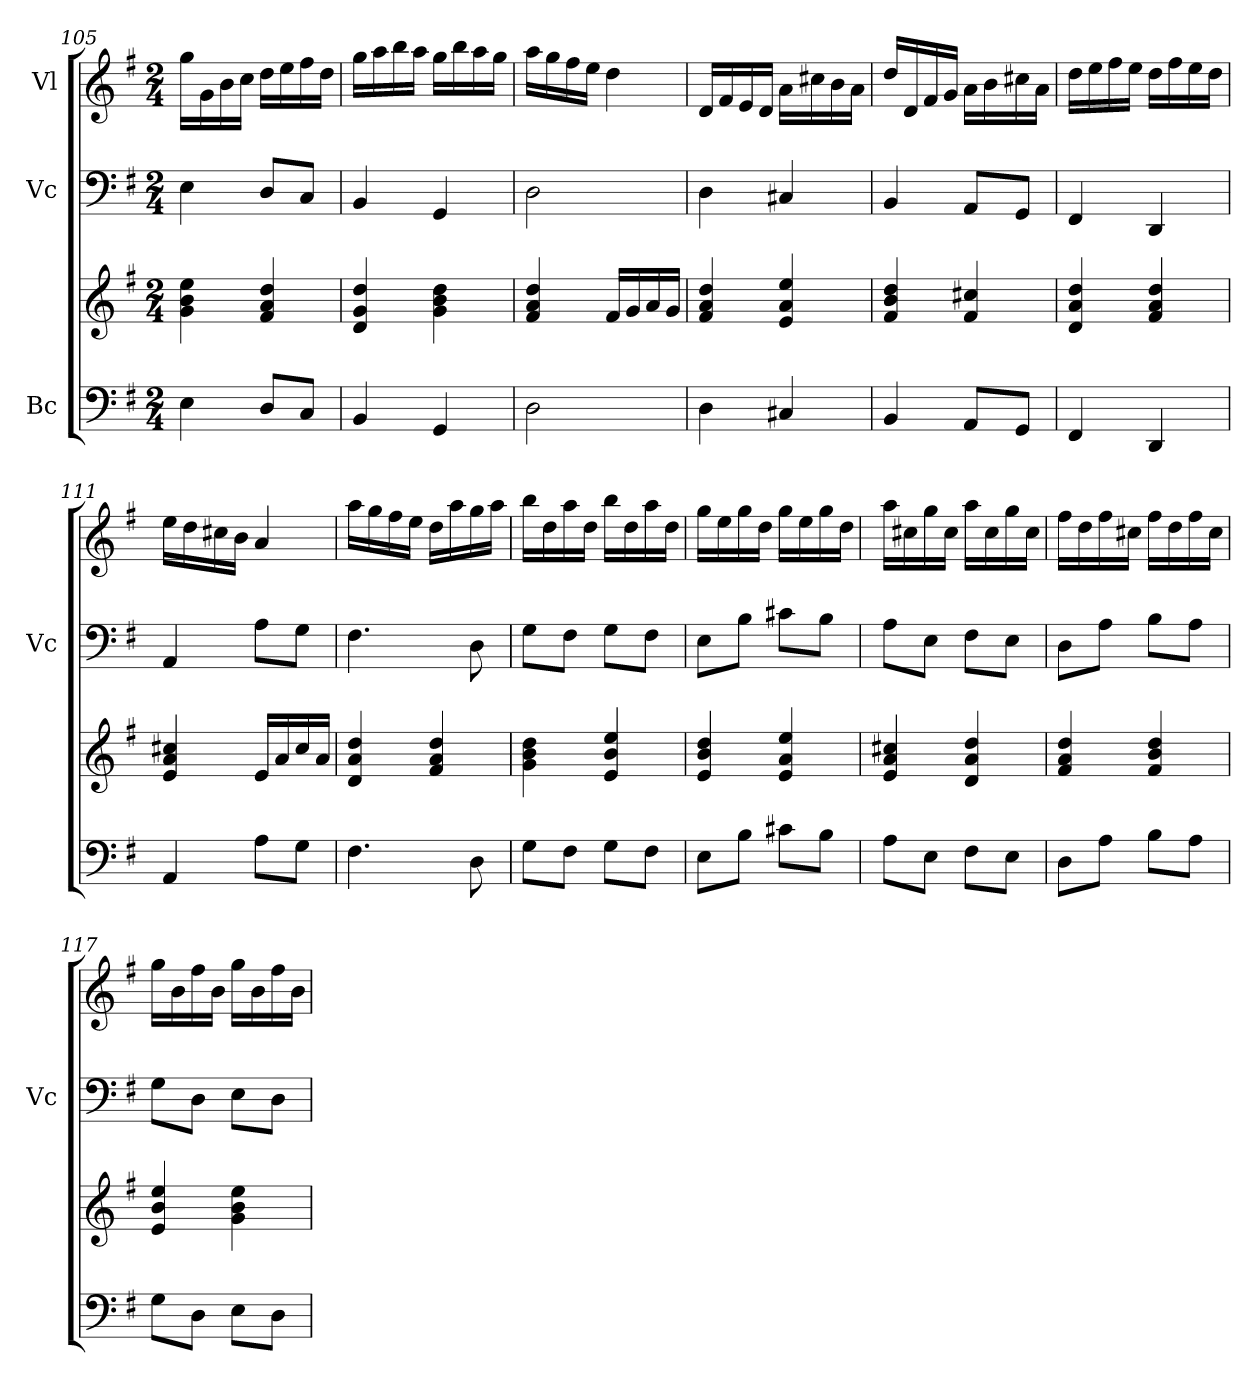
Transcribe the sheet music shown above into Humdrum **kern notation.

**kern	**kern	**kern	**kern
*part3	*part3	*part2	*part1
*staff4	*staff3	*staff2	*staff1
*I"Bc	*	*I"Vc	*I"Vl
*	*	*I'Vc	*
*clefF4	*clefG2	*clefF4	*clefG2
*k[f#]	*k[f#]	*k[f#]	*k[f#]
*M2/4	*M2/4	*M2/4	*M2/4
=105	=105	=105	=105
4E\	4g\ 4b\ 4ee\	4E\	16gg\LL
.	.	.	16g\
.	.	.	16b\
.	.	.	16cc\JJ
8D/L	4f#/ 4a/ 4dd/	8D/L	16dd\LL
.	.	.	16ee\
8C/J	.	8C/J	16ff#\
.	.	.	16dd\JJ
!!LO:LB:g=z
=106	=106	=106	=106
4BB/	4d/ 4g/ 4dd/	4BB/	16gg\LL
.	.	.	16aa\
.	.	.	16bb\
.	.	.	16aa\JJ
4GG/	4g\ 4b\ 4dd\	4GG/	16gg\LL
.	.	.	16bb\
.	.	.	16aa\
.	.	.	16gg\JJ
=107	=107	=107	=107
2D\	4f#/ 4a/ 4dd/	2D\	16aa\LL
.	.	.	16gg\
.	.	.	16ff#\
.	.	.	16ee\JJ
.	16f#/LL	.	4dd\
.	16g/	.	.
.	16a/	.	.
.	16g/JJ	.	.
=108	=108	=108	=108
4D\	4f#/ 4a/ 4dd/	4D\	16d/LL
.	.	.	16f#/
.	.	.	16e/
.	.	.	16d/JJ
4C#X/	4e/ 4a/ 4ee/	4C#X/	16a\LL
.	.	.	16cc#X\
.	.	.	16b\
.	.	.	16a\JJ
=109	=109	=109	=109
4BB/	4f#/ 4b/ 4dd/	4BB/	16dd/LL
.	.	.	16d/
.	.	.	16f#/
.	.	.	16g/JJ
8AA/L	4f#/ 4cc#X/	8AA/L	16a\LL
.	.	.	16b\
8GG/J	.	8GG/J	16cc#X\
.	.	.	16a\JJ
=110	=110	=110	=110
4FF#/	4d/ 4a/ 4dd/	4FF#/	16dd\LL
.	.	.	16ee\
.	.	.	16ff#\
.	.	.	16ee\JJ
4DD/	4f#/ 4a/ 4dd/	4DD/	16dd\LL
.	.	.	16ff#\
.	.	.	16ee\
.	.	.	16dd\JJ
=111	=111	=111	=111
4AA/	4e/ 4a/ 4cc#X/	4AA/	16ee\LL
.	.	.	16dd\
.	.	.	16cc#X\
.	.	.	16b\JJ
8A\L	16e/LL	8A\L	4a/
.	16a/	.	.
8G\J	16cc#/	8G\J	.
.	16a/JJ	.	.
!!LO:LB:g=z
=112	=112	=112	=112
4.F#\	4d/ 4a/ 4dd/	4.F#\	16aa\LL
.	.	.	16gg\
.	.	.	16ff#\
.	.	.	16ee\JJ
.	4f#/ 4a/ 4dd/	.	16dd\LL
.	.	.	16aa\
8D\	.	8D\	16gg\
.	.	.	16aa\JJ
=113	=113	=113	=113
8G\L	4g\ 4b\ 4dd\	8G\L	16bb\LL
.	.	.	16dd\
8F#\J	.	8F#\J	16aa\
.	.	.	16dd\JJ
8G\L	4e/ 4b/ 4ee/	8G\L	16bb\LL
.	.	.	16dd\
8F#\J	.	8F#\J	16aa\
.	.	.	16dd\JJ
=114	=114	=114	=114
8E\L	4e/ 4b/ 4dd/	8E\L	16gg\LL
.	.	.	16ee\
8B\J	.	8B\J	16gg\
.	.	.	16dd\JJ
8c#X\L	4e/ 4a/ 4ee/	8c#X\L	16gg\LL
.	.	.	16ee\
8B\J	.	8B\J	16gg\
.	.	.	16dd\JJ
=115	=115	=115	=115
8A\L	4e/ 4a/ 4cc#X/	8A\L	16aa\LL
.	.	.	16cc#X\
8E\J	.	8E\J	16gg\
.	.	.	16cc#\JJ
8F#\L	4d/ 4a/ 4dd/	8F#\L	16aa\LL
.	.	.	16cc#\
8E\J	.	8E\J	16gg\
.	.	.	16cc#\JJ
=116	=116	=116	=116
8D\L	4f#/ 4a/ 4dd/	8D\L	16ff#\LL
.	.	.	16dd\
8A\J	.	8A\J	16ff#\
.	.	.	16cc#X\JJ
8B\L	4f#/ 4b/ 4dd/	8B\L	16ff#\LL
.	.	.	16dd\
8A\J	.	8A\J	16ff#\
.	.	.	16cc#\JJ
=117	=117	=117	=117
8G\L	4e/ 4b/ 4ee/	8G\L	16gg\LL
.	.	.	16b\
8D\J	.	8D\J	16ff#\
.	.	.	16b\JJ
8E\L	4g\ 4b\ 4ee\	8E\L	16gg\LL
.	.	.	16b\
8D\J	.	8D\J	16ff#\
.	.	.	16b\JJ
=	=	=	=
*-	*-	*-	*-
